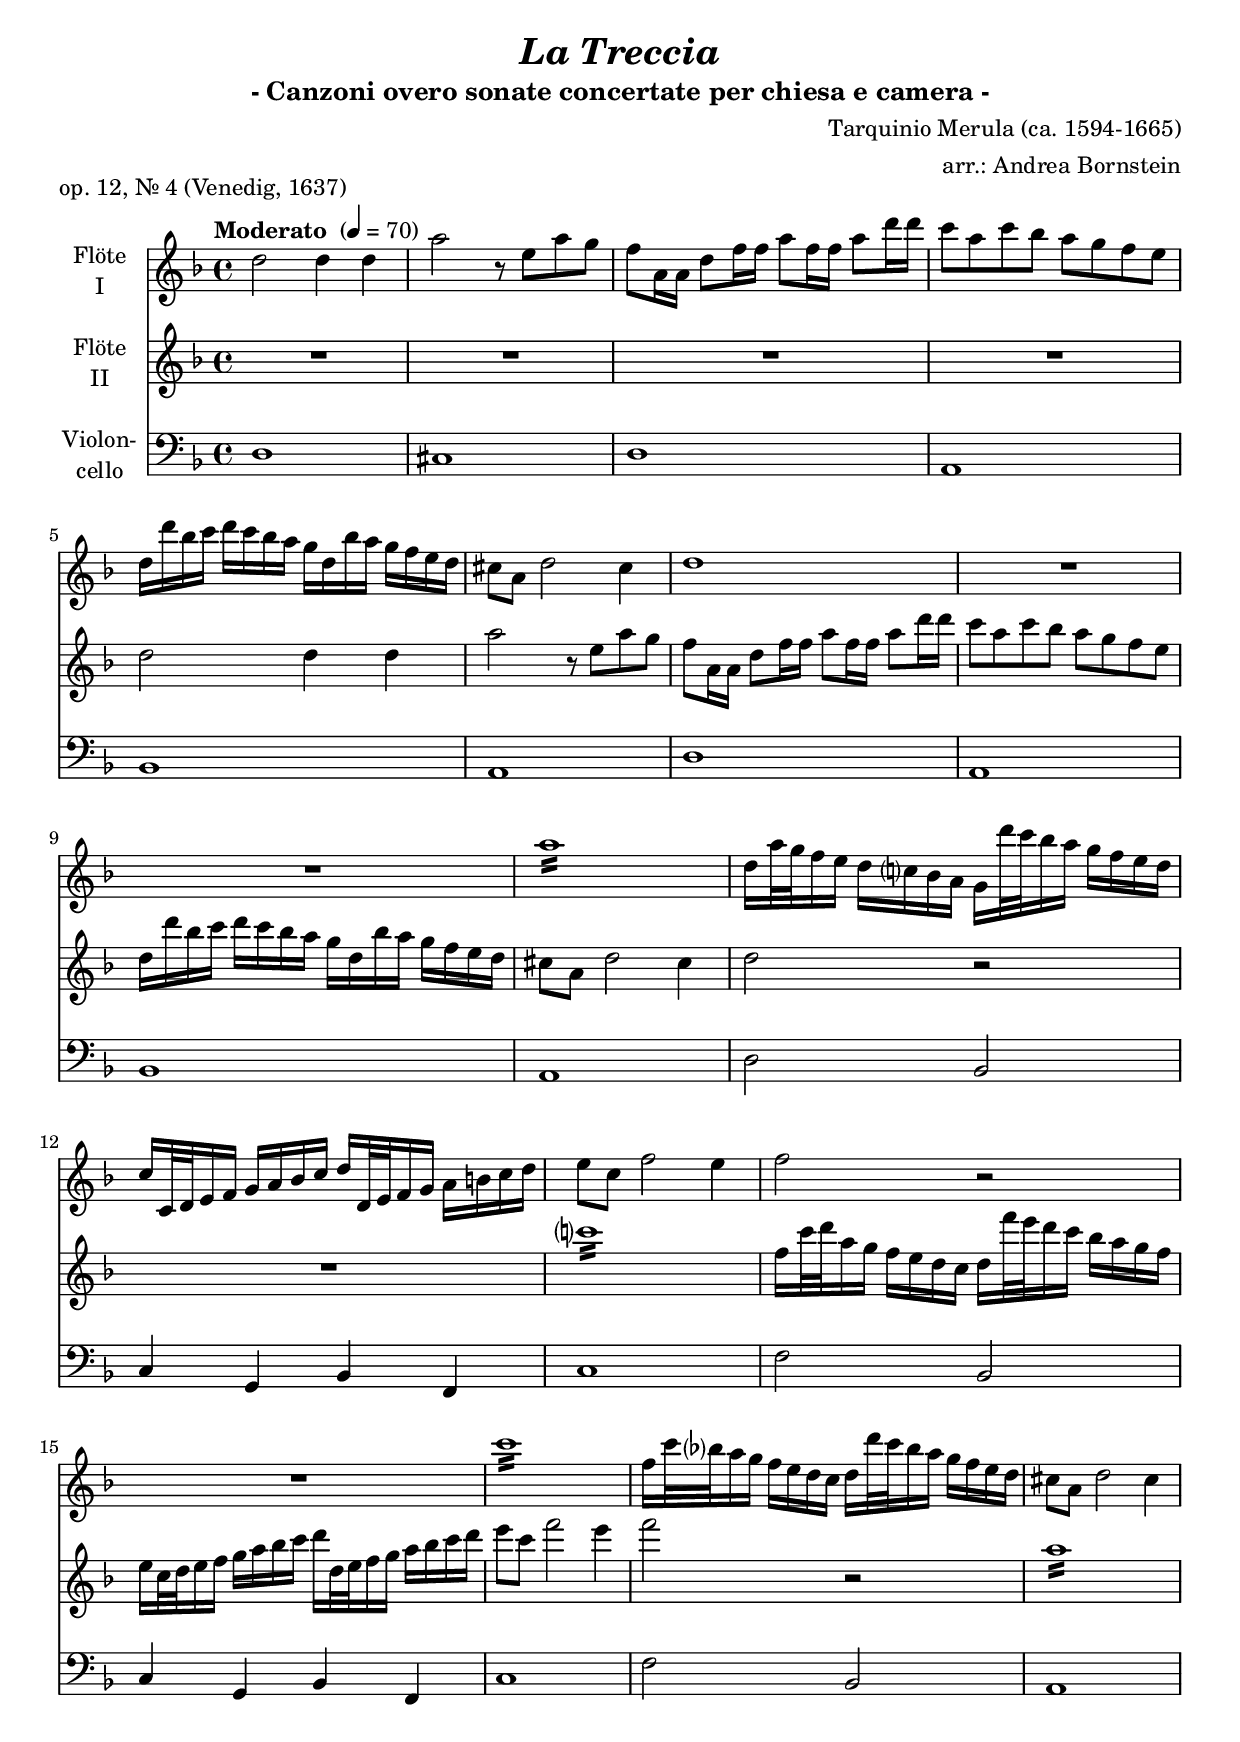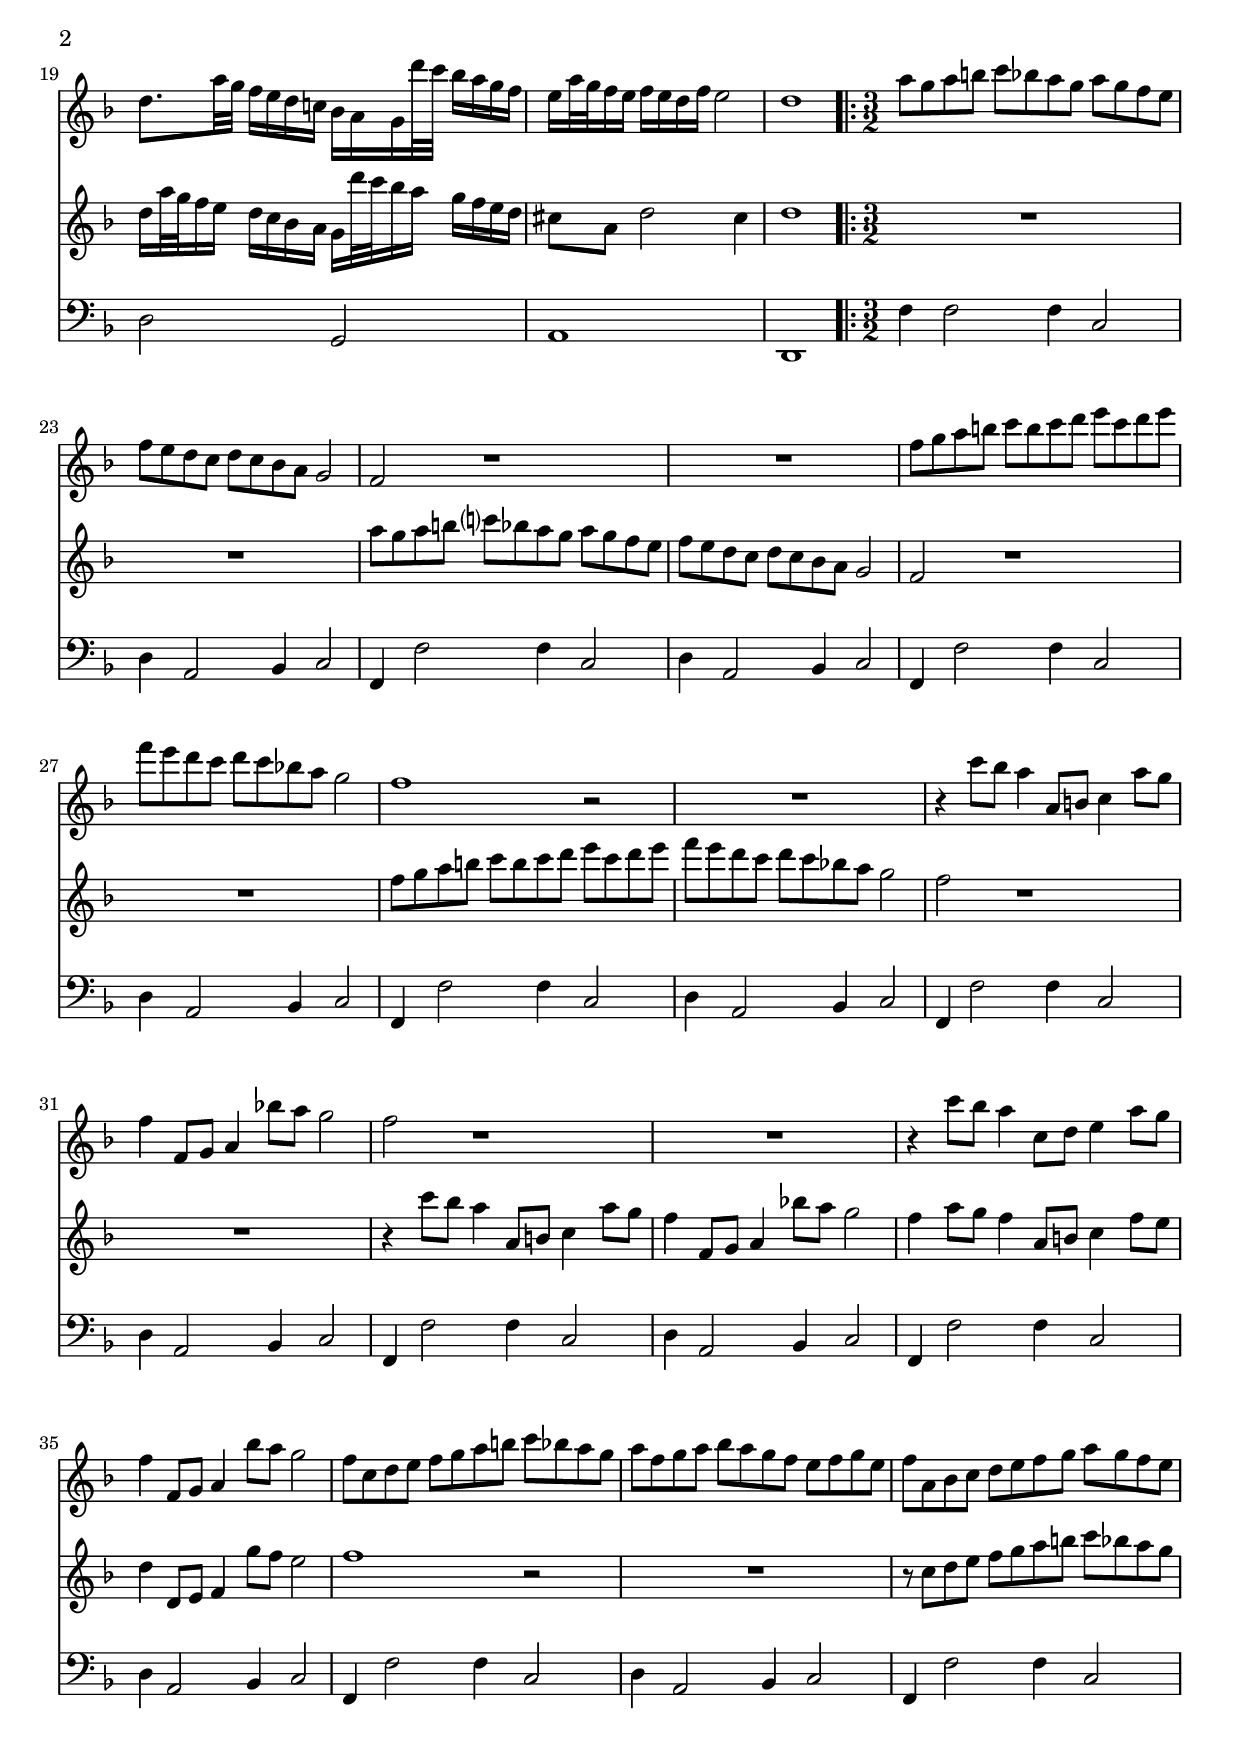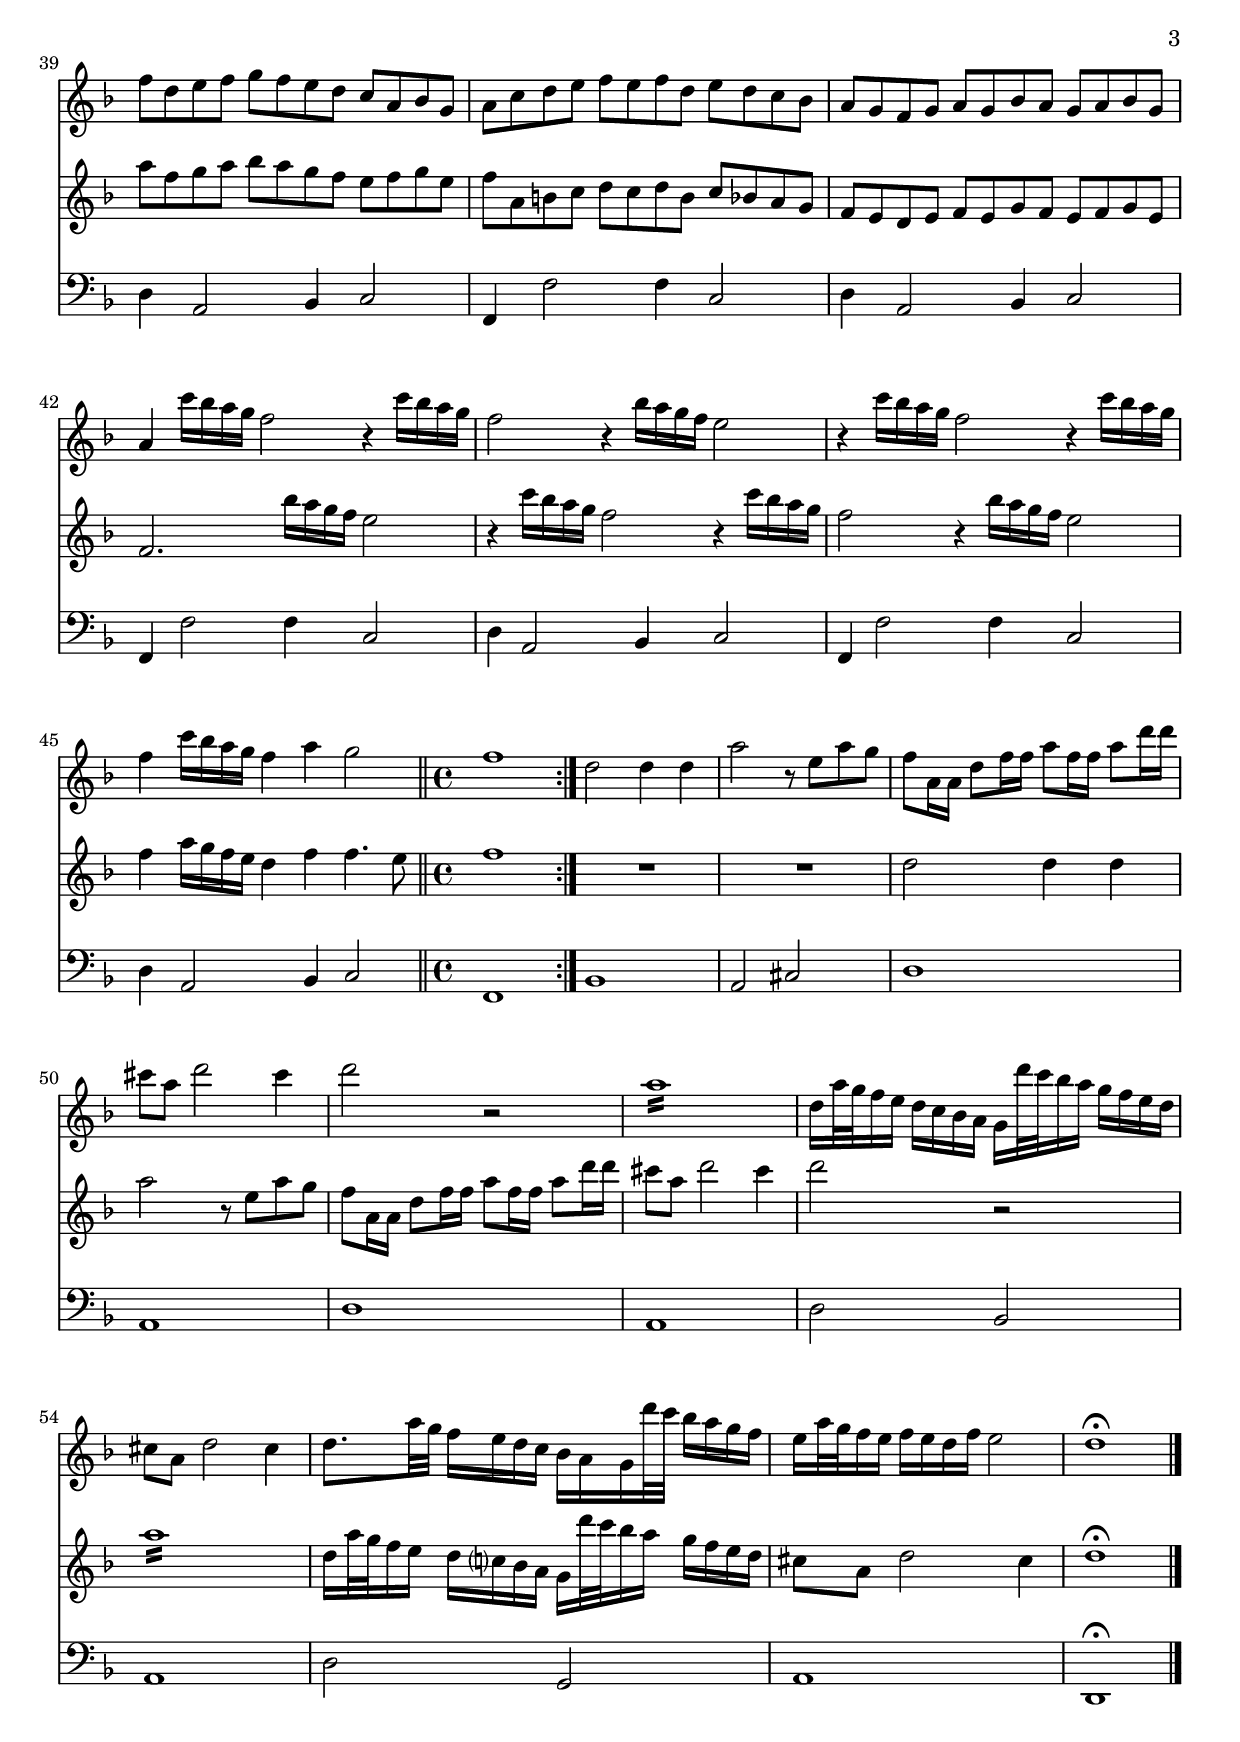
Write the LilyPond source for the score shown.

\version "2.18.2"
\include "deutsch.ly"

#(set-global-staff-size 20)

\header {
  title     = \markup \bold \italic "La Treccia"
  subtitle  = "- Canzoni overo sonate concertate per chiesa e camera -"
  composer  = "Tarquinio Merula (ca. 1594-1665)"
  arranger  = "arr.: Andrea Bornstein"
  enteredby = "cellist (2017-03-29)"
  piece     = "op. 12, Nr. 4 (Venedig, 1637)"
}

voiceconsts = {
  \key a \minor
  \clef "treble"
  \time 4/4
%  \numericTimeSignature
%  \compressFullBarRests
  \set tupletSpannerDuration = #(ly:make-moment 1 4)
  % Set default beaming for all staves
%  \set Timing.beamExceptions = #'()
%  \set Timing.baseMoment     = #(ly:make-moment 1 4)
%  \set Timing.beatStructure  = #'(1 1)
  \tempo "Moderato " 4=70
}

mifl = "flute"
migt = "acoustic guitar (nylon)"
%mist = "string ensemble 1"
mist = "clarinet"
miba = "bassoon"
%mikl = "acoustic grand"

va = \relative c'' {
  \voiceconsts

  a2 a4 a
  e'2 r8 h e d
  c e,16 e a8 c16 c e8 c16 c e8 a16 a
  g8 e g f e d c h

  a16 a' f g a g f e d a f' e d c h a
  gis8 e a2 gis4
  a1  
  R1*2
  \repeat tremolo 16 e'16
  
  a, e'32 d c16 h a g? f e d a''32 g f16 e d c h a
  g g,32 a h16 c d e f g a a,32 h c16 d e fis g a
  h8 g c2 h4

  c2 r
  R1
  \repeat tremolo 16 g'16
  c, g'32 f? e16 d c h a g a a'32 g f16 e d c h a

  gis8 e a2 gis4
  a8. e'32 d c16 h a g! f e d a''32 g f16 e d c
  h e32 d c16 h c h a c h2
  a1

  \repeat volta 2 {
    \time 3/2 e'8 d e fis g f e d e d c h
    c h a g a g f e d2
    c r1
    R1.

    c'8 d e fis g fis g a h g a h
    c h a g a g f! e d2
    c1 r2
    R1.
    r4 g'8 f e4 e,8 fis g4 e'8 d

    c4 c,8 d e4 f'!8 e d2
    c r1
    R1.
    r4 g'8 f e4 g,8 a h4 e8 d
    c4 c,8 d e4 f'8 e d2

    c8 g a h c d e fis g f e d
    e c d e f e d c h c d h
    c e, f g a h c d e d c h

    c a h c d c h a g e f d
    e g a h c h c a h a g f
    e d c d e d f e d e f d
    e4 g'16 f e d c2 r4 g'16 f e d

    c2 r4 f16 e d c h2
    r4 g'16 f e d c2 r4 g'16 f e d
    c4 g'16 f e d c4 e d2 \bar "||" \time 4/4
    c1
  }

  a2 a4 a
  e'2 r8 h e d
  c e,16 e a8 c16 c e8 c16 c e8 a16 a
  gis8 e a2 gis4
  a2 r

  \repeat tremolo 16 e16
  a, e'32 d c16 h a g f e d a''32 g f16 e d c h a
  gis8 e a2 gis4

  a8. e'32 d c16 h a g f e d a''32 g f16 e d c
  h e32 d c16 h c h a c h2
  a1\fermata \bar "|."
}

vb = \relative c'' {
  \voiceconsts

  R1*4
  a2 a4 a
  e'2 r8 h e d
  c e,16 e a8 c16 c e8 c16 c e8 a16 a
  g8 e g f e d c h

  a16 a' f g a g f e d a f' e d c h a
  gis8 e a2 gis4
  a2 r  
  R1
  \repeat tremolo 16 g'?16

  c, g'32 a e16 d c h a g a c'32 h a16 g f e d c
  h g32 a h16 c d e f g a a,32 h c16 d e f g a
  h8 g c2 h4
  c2 r

  \repeat tremolo 16 e,16
  a, e'32 d c16 h a g f e d a''32 g f16 e d c h a
  gis8 e a2 gis4
  a1
  
  \repeat volta 2 {
    \time 3/2 R1.*2
    e'8 d e fis g? f e d e d c h
    c h a g a g f e d2
    c r1

    R1.
    c'8 d e fis g fis g a h g a h
    c h a g a g f! e d2
    c r1

    R1.
    r4 g'8 f e4 e,8 fis g4 e'8 d
    c4 c,8 d e4 f'!8 e d2
    c4 e8 d c4 e,8 fis g4 c8 h

    a4 a,8 h c4 d'8 c h2
    c1 r2
    R1.
    r8 g a h c d e fis g f e d

    e c d e f e d c h c d h
    c e, fis g a g a fis g f e d
    c h a h c h d c h c d h
    c2. f'16 e d c h2

    r4 g'16 f e d c2 r4 g'16 f e d
    c2 r4 f16 e d c h2
    c4 e16 d c h a4 c c4. h8 \bar "||" \time 4/4
    c1
  }

  R1*2
  a2 a4 a
  e'2 r8 h e d
  c e,16 e a8 c16 c e8 c16 c e8 a16 a
  gis8 e a2 gis4
  a2 r

  \repeat tremolo 16 e16
  a, e'32 d c16 h a g? f e d a''32 g f16 e d c h a
  gis8 e a2 gis4
  a1\fermata \bar "|."
}

vc = \relative c' {
  \voiceconsts
  \clef "bass"

  a1
  gis
  a
  e
  f
  e
  a
  e
  f
  e
  a2 f

  g4 d f c
  g'1
  c2 f,
  g4 d f c
  g'1
  c2 f,
  e1
  a2 d,
  e1
  a,

  \repeat volta 2 {
    \time 3/2 c'4 c2 c4 g2
    \repeat unfold 11 {
      a4 e2 f4 g2
      c,4 c'2 c4 g2
    }
    a4 e2 f4 g2 \bar "||" \time 4/4
    c,1
  }

  f
  e2 gis
  a1
  e
  a
  e
  a2 f
  e1
  a2 d,
  e1
  a,\fermata \bar "|."
}


music = <<
      \new Staff {
        \set Staff.midiInstrument = \mifl
        \set Staff.instrumentName = \markup \center-column { "Flöte" "I" }
        \transpose a d' { \va }
      }

      \new Staff {
        \set Staff.midiInstrument = \mifl
        \set Staff.instrumentName = \markup \center-column { "Flöte" "II" }
        \transpose a d' { \vb }
      }

      \new Staff {
        \set Staff.midiInstrument = \miba
        \set Staff.instrumentName = \markup \center-column { "Violon-" "cello" }
        \transpose a d { \vc }
      }
>>

\book {
  \score {
   \music
    \layout {}
  }

  \score {
    \unfoldRepeats \music

    \midi {
      \context {
        \Score
      }
    }
  }
}
